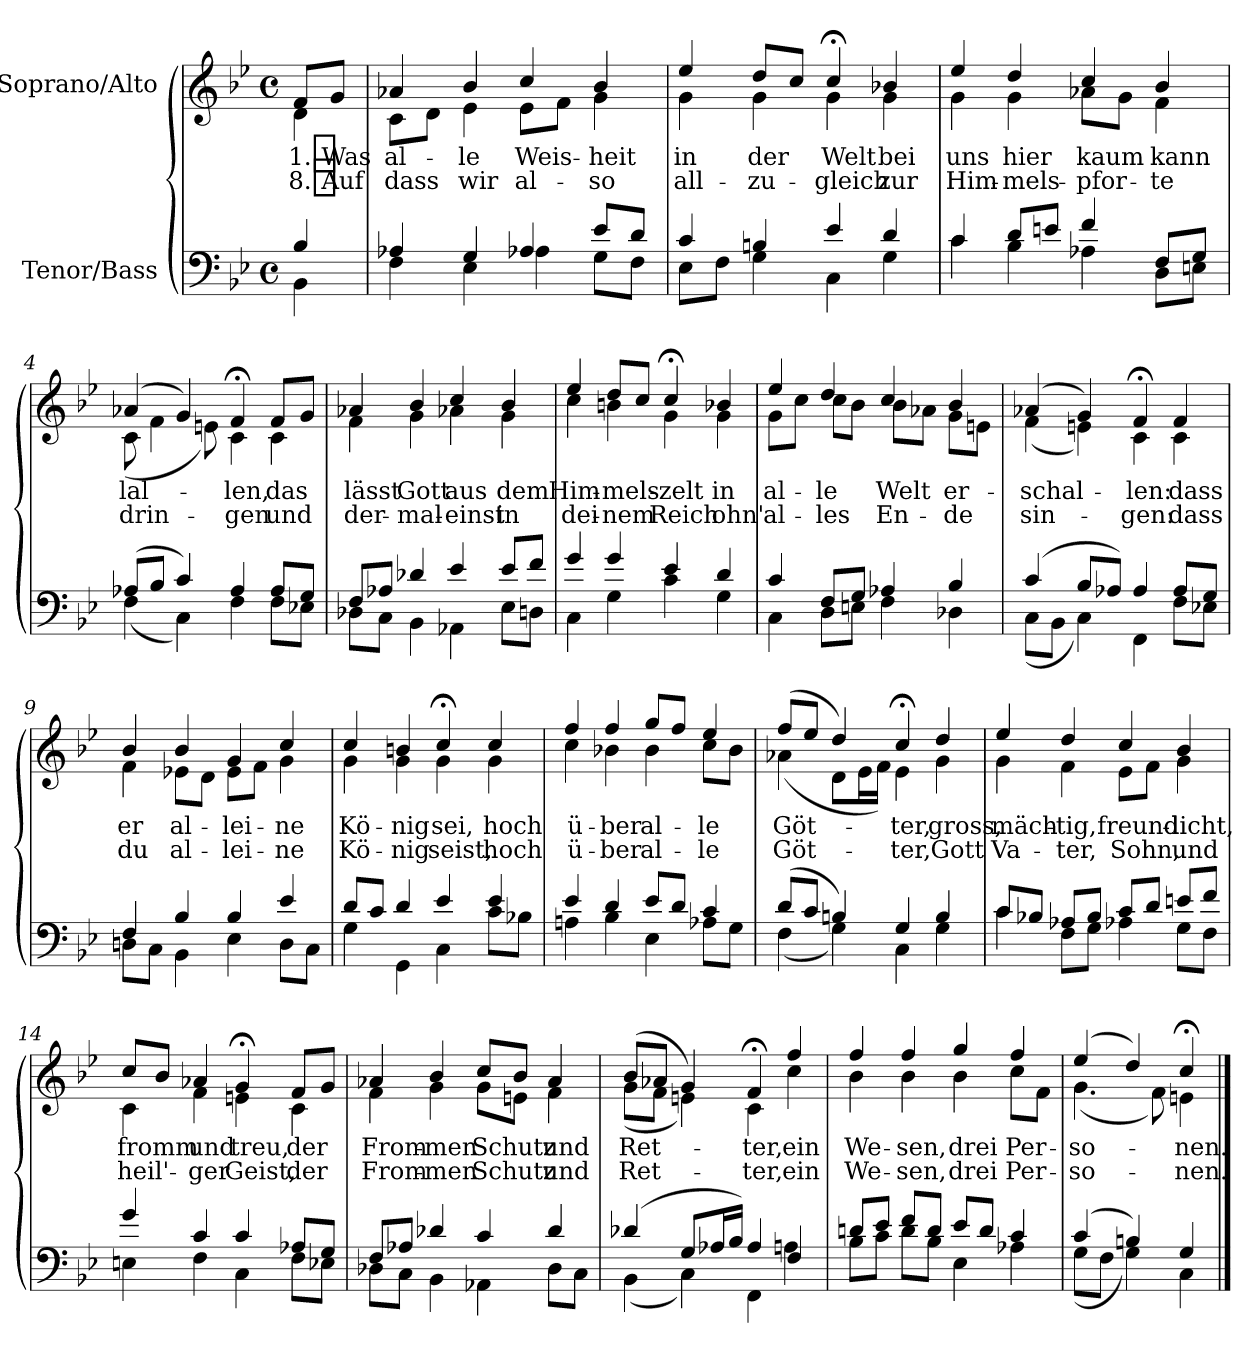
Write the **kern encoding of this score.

**kern	**kern	**text	**text
*part2	*part1	*part1	*part1
*staff2	*staff1	*staff1	*staff1
*I"Tenor/Bass	*I"Soprano/Alto	*	*
*clefF4	*clefG2	*	*
*k[b-e-]	*k[b-e-]	*	*
*M4/4	*M4/4	*	*
*met(c)	*met(c)	*	*
=	=	=	=
*^	*	*	*
!	!	!	!LO:LY:b	!LO:LY:b
*	*	*^	*	*
4B-/	4BB-\	8f/L	4d\	1. Was	8. Auf
.	.	8g/J	.	.	.
=1	=1	=1	=1	=1	=1
!	!	!	!	!LO:LY:b	!LO:LY:b
4A-X/	4F\	4a-X/	8c\L	al-	dass
.	.	.	8d\J	.	.
!	!	!	!	!LO:LY:b	!LO:LY:b
4G/	4E-\	4b-/	4e-\	-le	wir
!	!	!	!	!LO:LY:b	!LO:LY:b
4A-X/	4A-\	4cc/	8e-\L	Weis-	al-
.	.	.	8f\J	.	.
!	!	!	!	!LO:LY:b	!LO:LY:b
8e-/L	8G\L	4b-/	4g\	-heit	-so
8d/J	8F\J	.	.	.	.
=2	=2	=2	=2	=2	=2
!	!	!	!	!LO:LY:b	!LO:LY:b
4c/	8E-\L	4ee-/	4g\	in	all-
.	8F\J	.	.	.	.
!	!	!	!	!LO:LY:b	!LO:LY:b
4Bn/	4G\	8dd/L	4g\	der	-zu-
.	.	8cc/J	.	.	.
!	!	!	!	!LO:LY:b	!LO:LY:b
4e-/	4C\	4cc;</	4g\	Welt	-gleich
!	!	!	!	!LO:LY:b	!LO:LY:b
4d/	4G\	4b-X/	4g\	bei	zur
=3	=3	=3	=3	=3	=3
!	!	!	!	!LO:LY:b	!LO:LY:b
4c/	4c\	4ee-/	4g\	uns	Him-
!	!	!	!	!LO:LY:b	!LO:LY:b
8d/L	4B-\	4dd/	4g\	hier	-mels-
8en/J	.	.	.	.	.
!	!	!	!	!LO:LY:b	!LO:LY:b
4f/	4A-X\	4cc/	8a-X\L	kaum	-pfor-
.	.	.	8g\J	.	.
!	!	!	!	!LO:LY:b	!LO:LY:b
8F/L	8D\L	4b-/	4f\	kann	-te
8G/J	8En\J	.	.	.	.
!!LO:LB:g=z	!!
=4	=4	=4	=4	=4	=4
!	!	!	!	!LO:LY:b	!LO:LY:b
(8A-X/L	(4F\	(4a-X/	(8c\	lal-	drin-
8B-/J	.	.	4f\	.	.
4c/)	4C\)	4g/)	.	.	.
.	.	.	8en\)	.	.
!	!	!	!	!LO:LY:b	!LO:LY:b
4A-/	4F\	4f;</	4c\	-len,	-gen
!	!	!	!	!LO:LY:b	!LO:LY:b
8A-/L	8F\L	8f/L	4c\	das	und
8G/J	8E-X\J	8g/J	.	.	.
=5	=5	=5	=5	=5	=5
!	!	!	!	!LO:LY:b	!LO:LY:b
8F/L	8D-X\L	4a-X/	4f\	lässt	der-
8A-X/J	8C\J	.	.	.	.
!	!	!	!	!LO:LY:b	!LO:LY:b
4d-X/	4BB-\	4b-/	4g\	Gott	-mal-
!	!	!	!	!LO:LY:b	!LO:LY:b
4e-/	4AA-X\	4cc/	4a-X\	aus	-einst
!	!	!	!	!LO:LY:b	!LO:LY:b
8e-/L	8E-\L	4b-/	4g\	dem	in
8f/J	8Dn\J	.	.	.	.
=6	=6	=6	=6	=6	=6
!	!	!	!	!LO:LY:b	!LO:LY:b
4g/	4C\	4ee-/	4cc\	Him-	dei-
!	!	!	!	!LO:LY:b	!LO:LY:b
4g/	4G\	8dd/L	4bn\	-mels-	-nem
.	.	8cc/J	.	.	.
!	!	!	!	!LO:LY:b	!LO:LY:b
4e-/	4c\	4cc;</	4g\	-zelt	Reich
!	!	!	!	!LO:LY:b	!LO:LY:b
4d/	4G\	4b-X/	4g\	in	ohn'
=7	=7	=7	=7	=7	=7
!	!	!	!	!LO:LY:b	!LO:LY:b
4c/	4C\	4ee-/	8g\L	al-	al-
.	.	.	8cc\J	.	.
!	!	!	!	!LO:LY:b	!LO:LY:b
8F/L	8D\L	4dd/	8cc\L	-le	-les
8G/J	8En\J	.	8b-\J	.	.
!	!	!	!	!LO:LY:b	!LO:LY:b
4A-X/	4F\	4cc/	8b-\L	Welt	En-
.	.	.	8a-X\J	.	.
!	!	!	!	!LO:LY:b	!LO:LY:b
4B-/	4D-X\	4b-/	8g\L	er-	-de
.	.	.	8en\J	.	.
!!LO:LB:g=z	!!
=8	=8	=8	=8	=8	=8
!	!	!	!	!LO:LY:b	!LO:LY:b
(4c/	(8C\L	(4a-X/	(4f\	schal-	sin-
.	8BB-\J	.	.	.	.
8B-/L	4C\)	4g/)	4en\)	.	.
8A-X/J)	.	.	.	.	.
!	!	!	!	!LO:LY:b	!LO:LY:b
4A-/	4FF\	4f;</	4c\	-len:	-gen:
!	!	!	!	!LO:LY:b	!LO:LY:b
8A-/L	8F\L	4f/	4c\	dass	dass
8G/J	8E-X\J	.	.	.	.
=9	=9	=9	=9	=9	=9
!	!	!	!	!LO:LY:b	!LO:LY:b
4F/	8Dn\L	4b-/	4f\	er	du
.	8C\J	.	.	.	.
!	!	!	!	!LO:LY:b	!LO:LY:b
4B-/	4BB-\	4b-/	8e-X\L	al-	al-
.	.	.	8d\J	.	.
!	!	!	!	!LO:LY:b	!LO:LY:b
4B-/	4E-\	4g/	8e-\L	-lei-	-lei-
.	.	.	8f\J	.	.
!	!	!	!	!LO:LY:b	!LO:LY:b
4e-/	8D\L	4cc/	4g\	-ne	-ne
.	8C\J	.	.	.	.
=10	=10	=10	=10	=10	=10
!	!	!	!	!LO:LY:b	!LO:LY:b
8d/L	4G\	4cc/	4g\	Kö-	Kö-
8c/J	.	.	.	.	.
!	!	!	!	!LO:LY:b	!LO:LY:b
4d/	4GG\	4bn/	4g\	-nig	-nig
!	!	!	!	!LO:LY:b	!LO:LY:b
4e-/	4C\	4cc;</	4g\	sei,	seist,
!	!	!	!	!LO:LY:b	!LO:LY:b
4e-/	8c\L	4cc/	4g\	hoch	hoch
.	8B-X\J	.	.	.	.
=11	=11	=11	=11	=11	=11
!	!	!	!	!LO:LY:b	!LO:LY:b
4e-/	4An\	4ff/	4cc\	ü-	ü-
!	!	!	!	!LO:LY:b	!LO:LY:b
4d/	4B-\	4ff/	4b-X\	-ber	-ber
!	!	!	!	!LO:LY:b	!LO:LY:b
8e-/L	4E-\	8gg/L	4b-\	al-	al-
8d/J	.	8ff/J	.	.	.
!	!	!	!	!LO:LY:b	!LO:LY:b
4c/	8A-X\L	4ee-/	8cc\L	-le	-le
.	8G\J	.	8b-\J	.	.
!!LO:LB:g=z	!!
=12	=12	=12	=12	=12	=12
!	!	!	!	!LO:LY:b	!LO:LY:b
(8d/L	(4F\	(8ff/L	(4a-X\	Göt-	Göt-
8c/J	.	8ee-/J	.	.	.
4Bn/)	4G\)	4dd/)	8d\L	.	.
.	.	.	16e-\L	.	.
.	.	.	16f\JJ)	.	.
!	!	!	!	!LO:LY:b	!LO:LY:b
4G/	4C\	4cc;</	4e-\	-ter,	-ter,
!	!	!	!	!LO:LY:b	!LO:LY:b
4B/	4G\	4dd/	4g\	gross,	Gott
=13	=13	=13	=13	=13	=13
!	!	!	!	!LO:LY:b	!LO:LY:b
8c/L	4c\	4ee-/	4g\	mäch-	Va-
8B-X/J	.	.	.	.	.
!	!	!	!	!LO:LY:b	!LO:LY:b
8A-X/L	8F\L	4dd/	4f\	-tig,	-ter,
8B-/J	8G\J	.	.	.	.
!	!	!	!	!LO:LY:b	!LO:LY:b
8c/L	4A-X\	4cc/	8e-\L	freund-	Sohn,
8d/J	.	.	8f\J	.	.
!	!	!	!	!LO:LY:b	!LO:LY:b
8en/L	8G\L	4b-/	4g\	-licht,	und
8f/J	8F\J	.	.	.	.
=14	=14	=14	=14	=14	=14
!	!	!	!	!LO:LY:b	!LO:LY:b
4g/	4En\	8cc/L	4c\	fromm	heil'-
.	.	8b-/J	.	.	.
!	!	!	!	!LO:LY:b	!LO:LY:b
4c/	4F\	4a-X/	4f\	und	-ger
!	!	!	!	!LO:LY:b	!LO:LY:b
4c/	4C\	4g;</	4en\	treu,	Geist,
!	!	!	!	!LO:LY:b	!LO:LY:b
8A-X/L	8F\L	8f/L	4c\	der	der
8G/J	8E-X\J	8g/J	.	.	.
!!LO:LB:g=z	!!
=15	=15	=15	=15	=15	=15
!	!	!	!	!LO:LY:b	!LO:LY:b
8F/L	8D-X\L	4a-X/	4f\	From-	From-
8A-X/J	8C\J	.	.	.	.
!	!	!	!	!LO:LY:b	!LO:LY:b
4d-X/	4BB-\	4b-/	4g\	-men	-men
!	!	!	!	!LO:LY:b	!LO:LY:b
4c/	4AA-X\	8cc/L	8g\L	Schutz	Schutz
.	.	8b-/J	8en\J	.	.
!	!	!	!	!LO:LY:b	!LO:LY:b
4d-/	8D-\L	4a-/	4f\	und	und
.	8C\J	.	.	.	.
=16	=16	=16	=16	=16	=16
!	!	!	!	!LO:LY:b	!LO:LY:b
(4d-X/	(4BB-\	(8b-/L	(8g\L	Ret-	Ret-
.	.	8a-X/J	8f\J	.	.
8G/L	4C\)	4g/)	4en\)	.	.
16A-X/L	.	.	.	.	.
16B-/JJ)	.	.	.	.	.
!	!	!	!	!LO:LY:b	!LO:LY:b
4A-/	4FF\	4f;</	4c\	-ter,	-ter,
!	!	!	!	!LO:LY:b	!LO:LY:b
4F/	4An\	4ff/	4cc\	ein	ein
=17	=17	=17	=17	=17	=17
!	!	!	!	!LO:LY:b	!LO:LY:b
8dn/L	8B-\L	4ff/	4b-\	We-	We-
8e-/J	8c\J	.	.	.	.
!	!	!	!	!LO:LY:b	!LO:LY:b
8f/L	8d\L	4ff/	4b-\	-sen,	-sen,
8d/J	8B-\J	.	.	.	.
!	!	!	!	!LO:LY:b	!LO:LY:b
8e-/L	4E-\	4gg/	4b-\	drei	drei
8d/J	.	.	.	.	.
!	!	!	!	!LO:LY:b	!LO:LY:b
4c/	4A-X\	4ff/	8cc\L	Per-	Per-
.	.	.	8f\J	.	.
=18	=18	=18	=18	=18	=18
!	!	!	!	!LO:LY:b	!LO:LY:b
(4c/	(8G\L	(4ee-/	(4.g\	-so-	-so-
.	8F\J	.	.	.	.
4Bn/)	4G\)	4dd/)	.	.	.
.	.	.	8f\)	.	.
!	!	!	!	!LO:LY:b	!LO:LY:b
4G/	4C\	4cc;</	4en\	-nen.	-nen.
*v	*v	*	*	*	*
*	*v	*v	*	*
==	==	==	==
*-	*-	*-	*-
